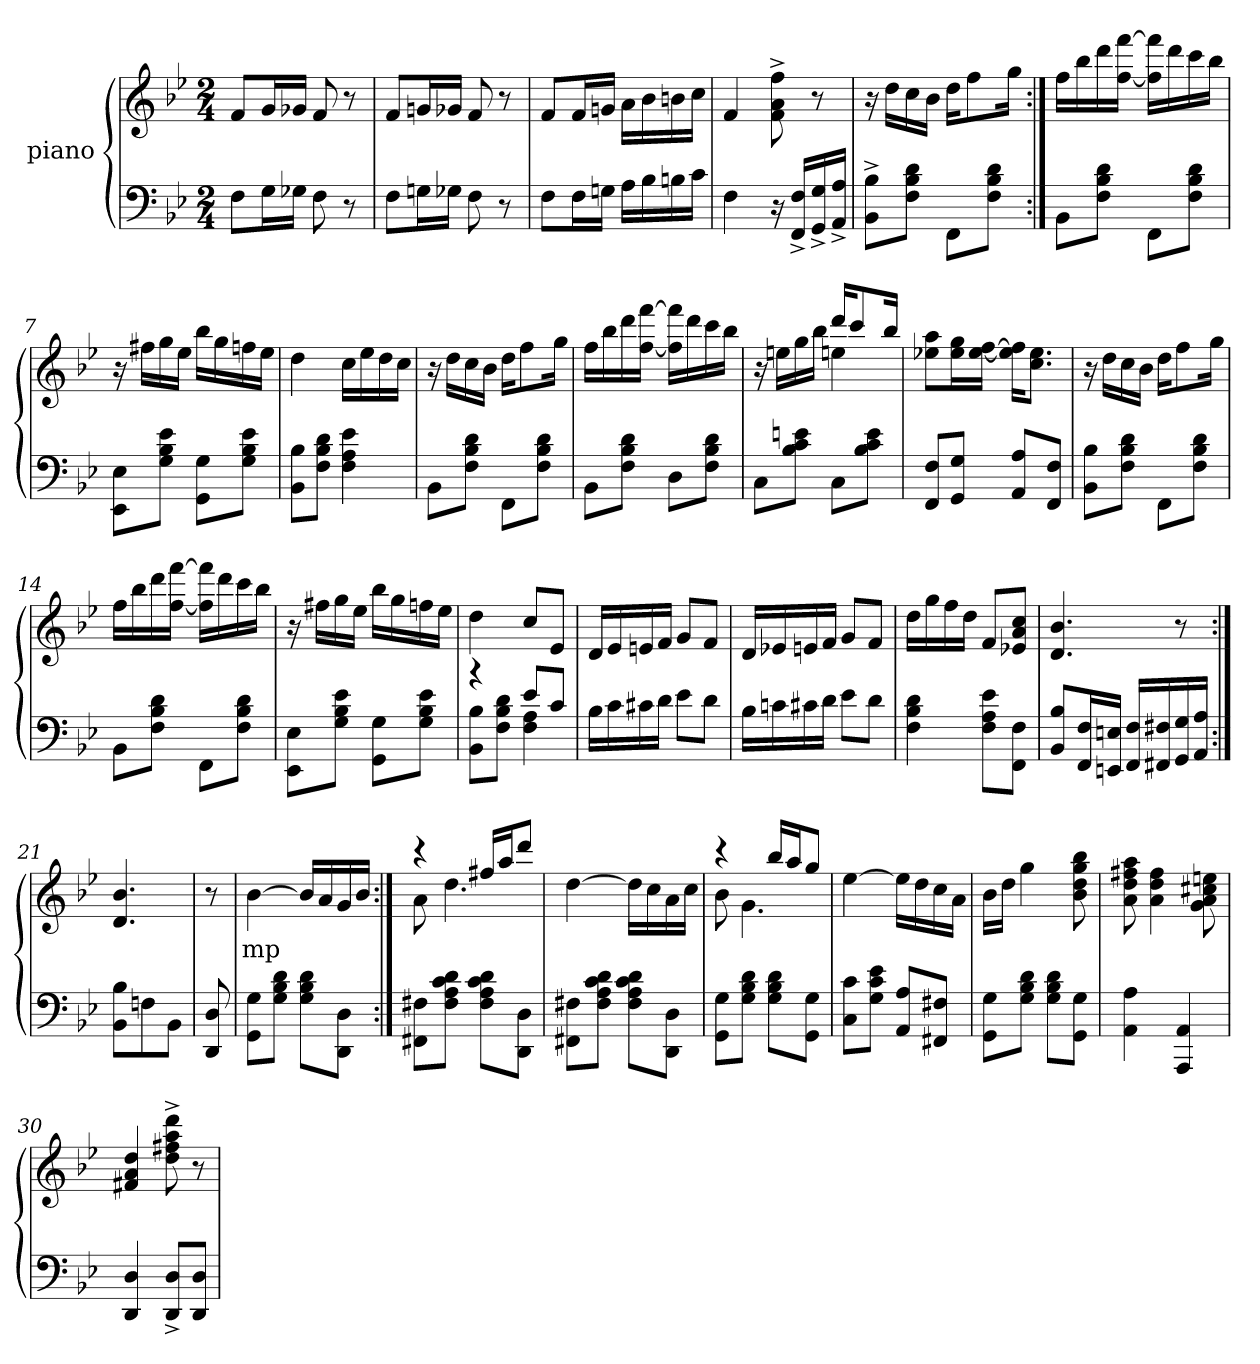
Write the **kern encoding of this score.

**kern	**kern	**text
*part2	*part1	*part1
*staff2	*staff1	*staff1
*	*I"piano	*
*clefF4	*clefG2	*
*k[b-e-]	*k[b-e-]	*
*M2/4	*M2/4	*
=1	=1	=1
8FL	8fL	.
16GL	16gL	.
16G-XJJ	16g-XJJ	.
8F	8f	.
8r	8r	.
=2	=2	=2
8FL	8fL	.
16GnL	16gnL	.
16G-XJJ	16g-XJJ	.
8F	8f	.
8r	8r	.
=3	=3	=3
8FL	8fL	.
16FL	16fL	.
16GnJJ	16gnJJ	.
16ALL	16aLL	.
16B-	16b-	.
16Bn	16bn	.
16cJJ	16ccJJ	.
=4	=4	=4
4F	4f	.
16r	8ff^> 8a^> 8f^>	.
16F^> 16FF^>LL	.	.
16G^> 16GG^>	8r	.
16A^> 16AA^>JJ	.	.
=5	=5	=5
8B-^> 8BB-^>L	16r	f
.	16ddLL	.
8d 8B- 8FJ	16cc	.
.	16b-JJ	.
8FFL	16ddKL	.
.	8ff	.
8d 8B- 8FJ	.	.
.	16ggJk	.
=6:|!	=6:|!	=6:|!
8BB-L	16ffLL	.
.	16bb-	.
8d 8B- 8FJ	16ddd	.
.	[16fff [16ffJJ	.
8FFL	16fff] 16ff]LL	.
.	16ddd	.
8d 8B- 8FJ	16ccc	.
.	16bb-JJ	.
=7	=7	=7
8E- 8EE-L	16r	.
.	16ff#XLL	.
8e- 8B- 8GJ	16gg	.
.	16ee-JJ	.
8G 8GGL	16bb-LL	.
.	16gg	.
8e- 8B- 8GJ	16ffn	.
.	16ee-JJ	.
=8	=8	=8
8B- 8BB-L	4dd	.
8d 8B- 8FJ	.	.
4e- 4A 4F	16ccLL	.
.	16ee-	.
.	16dd	.
.	16ccJJ	.
=9	=9	=9
8BB-L	16r	.
.	16ddLL	.
8d 8B- 8FJ	16cc	.
.	16b-JJ	.
8FFL	16ddKL	.
.	8ff	.
8d 8B- 8FJ	.	.
.	16ggJk	.
=10	=10	=10
8BB-L	16ffLL	.
.	16bb-	.
8d 8B- 8FJ	16ddd	.
.	[16fff [16ffJJ	.
8DL	16fff] 16ff]LL	.
.	16ddd	.
8d 8B- 8FJ	16ccc	.
.	16bb-JJ	.
=11	=11	=11
*	*^	*
8CL	4ryy	16r	.
.	.	16eenLL	.
8en 8c 8B-J	.	16gg	.
.	.	16bb-JJ	.
8CL	16dddKL	4een	.
.	8ccc	.	.
8e 8c 8B-J	.	.	.
.	16bb-Jk	.	.
*	*v	*v	*
=12	=12	=12
8F 8FFL	8aa 8ee-XL	.
8G 8GGJ	16gg 16ee-L	.
.	[16ff [16ee-JJ	.
8A 8AAL	16ff] 16ee-]KL	.
.	8.ee- 8.ccJ	.
8F 8FFJ	.	.
=13	=13	=13
8B- 8BB-L	16r	.
.	16ddLL	.
8d 8B- 8FJ	16cc	.
.	16b-JJ	.
8FFL	16ddKL	.
.	8ff	.
8d 8B- 8FJ	.	.
.	16ggJk	.
=14	=14	=14
8BB-L	16ffLL	.
.	16bb-	.
8d 8B- 8FJ	16ddd	.
.	[16fff [16ffJJ	.
8FFL	16fff] 16ff]LL	.
.	16ddd	.
8d 8B- 8FJ	16ccc	.
.	16bb-JJ	.
=15	=15	=15
8E- 8EE-L	16r	.
.	16ff#XLL	.
8e- 8B- 8GJ	16gg	.
.	16ee-JJ	.
8G 8GGL	16bb-LL	.
.	16gg	.
8e- 8B- 8GJ	16ffn	.
.	16ee-JJ	.
=16	=16	=16
*^	*	*
4r	8B- 8BB-L	4dd	.
.	8d 8B- 8FJ	.	.
8e-L	4A 4F	8ccL	.
8cJ	.	8e-J	.
*v	*v	*	*
=17	=17	=17
16B-LL	16dLL	.
16c	16e-	.
16c#X	16en	.
16dJJ	16fJJ	.
8e-L	8gL	.
8dJ	8fJ	.
=18	=18	=18
16B-LL	16dLL	.
16cn	16e-X	.
16c#X	16en	.
16dJJ	16fJJ	.
8e-L	8gL	.
8dJ	8fJ	.
=19	=19	=19
4d 4B- 4F	16ddLL	.
.	16gg	.
.	16ff	.
.	16ddJJ	.
8e- 8A 8FL	8fL	.
8F 8FFJ	8cc 8a 8e-XJ	.
=20	=20	=20
8B- 8BB-L	4.b- 4.d	.
16F 16FFL	.	.
16En 16EEnJJ	.	.
16F 16FFLL	.	.
16F#X 16FF#X	.	.
16G 16GG	8r	.
16A 16AAJJ	.	.
=21:|!	=21:|!	=21:|!
8B- 8BB-L	4.b- 4.d	.
8Fn	.	.
8BB-J	.	.
=22	=22	=22
8D 8DD	8r	.
=23	=23	=23
8G 8GGL	[4b-	mp
8d 8B- 8GJ	.	.
8d 8B- 8GL	16b-LL]	.
.	16a	.
8D 8DDJ	16g	.
.	16b-JJ	.
=24:|!	=24:|!	=24:|!
*	*^	*
8F#X 8FF#XL	4r	8a	.
8d 8c 8A 8F#J	.	4.dd	.
8d 8c 8A 8F#L	16ff#XLL	.	.
.	16aaJ	.	.
8D 8DDJ	8dddJ	.	.
*	*v	*v	*
=25	=25	=25
8F#X 8FF#XL	[4dd	.
8d 8c 8A 8F#J	.	.
8d 8c 8A 8F#L	16ddLL]	.
.	16cc	.
8D 8DDJ	16a	.
.	16ccJJ	.
=26	=26	=26
*	*^	*
8G 8GGL	4r	8b-	.
8d 8B- 8GJ	.	4.g	.
8d 8B- 8GL	16bb-LL	.	.
.	16aaJ	.	.
8G 8GGJ	8ggJ	.	.
*	*v	*v	*
=27	=27	=27
8c 8CL	[4ee-	.
8e- 8c 8GJ	.	.
8A 8AAL	16ee-LL]	.
.	16dd	.
8F#X 8FF#XJ	16cc	.
.	16aJJ	.
=28	=28	=28
8G 8GGL	16b-LL	.
.	16ddJJ	.
8d 8B- 8GJ	4gg	.
8d 8B- 8GL	.	.
8G 8GGJ	8bb- 8gg 8dd 8b-	.
=29	=29	=29
4A 4AA	8aa 8ff#X 8dd 8a	.
.	4ff# 4dd 4a	.
4AA 4AAA	.	.
.	8een 8cc#X 8a 8g	.
=30	=30	=30
4D 4DD	4dd 4a 4f#X	.
8D^> 8DD^>L	8ddd^> 8aa^> 8ff#^> 8dd^>	.
8D 8DDJ	8r	.
=	=	=
*-	*-	*-
